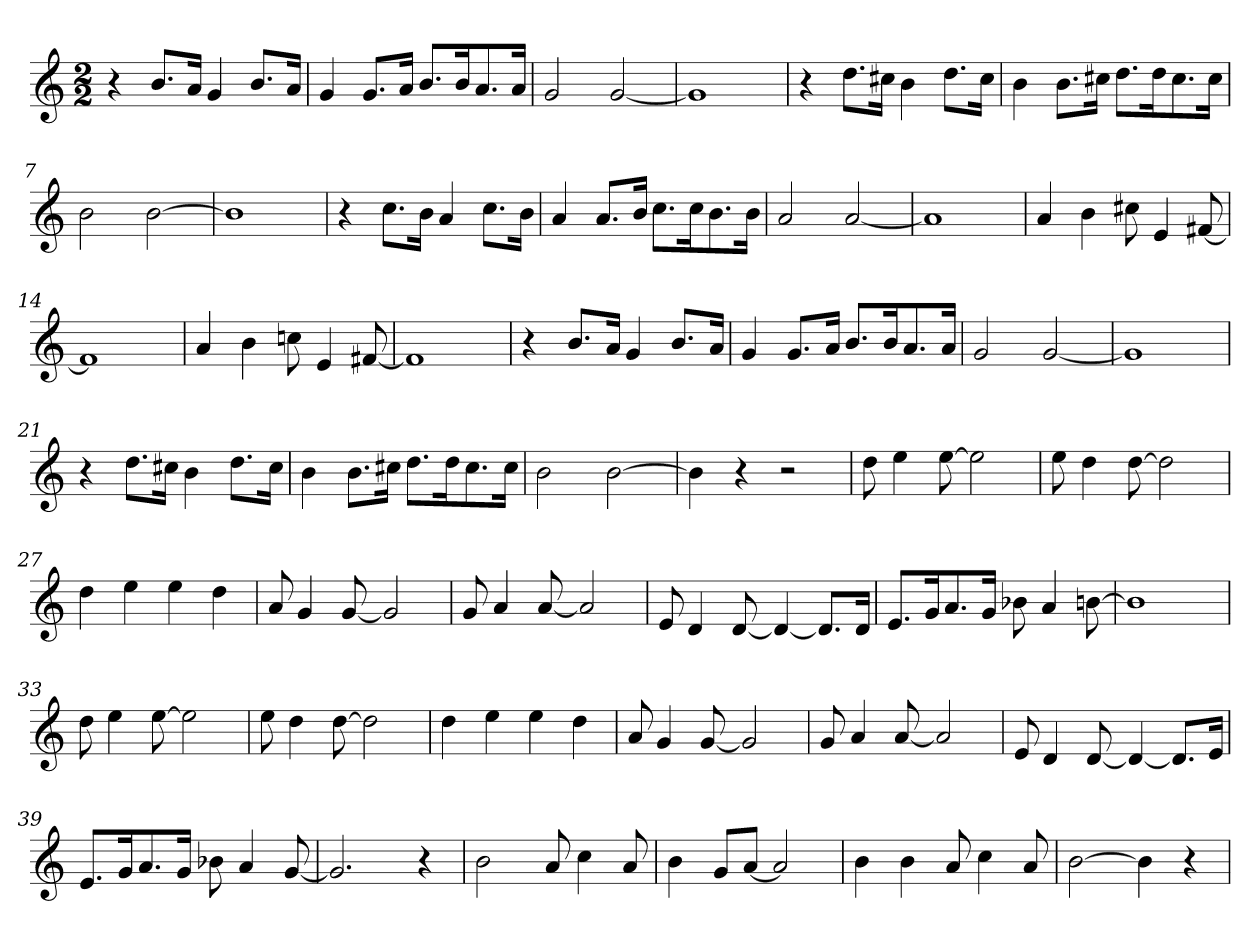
**kern
*part1
*staff1
*M2/2
=1
4r
8.bL
16aJk
4g
8.bL
16aJk
=2
4g
8.gL
16aJk
8.bL
16bK
8.a
16aJk
=3
2g
[2g
=4
1g]
=5
4r
8.ddL
16cc#XJk
4b
8.ddL
16cc#Jk
=6
4b
8.bL
16cc#XJk
8.ddL
16ddK
8.cc#
16cc#Jk
=7
2b
[2b
=8
1b]
=9
4r
8.ccL
16bJk
4a
8.ccL
16bJk
=10
4a
8.aL
16bJk
8.ccL
16ccK
8.b
16bJk
=11
2a
[2a
=12
1a]
=13
4a
4b
8cc#X
4e
[8f#X
=14
1f#]
=15
4a
4b
8ccn
4e
[8f#X
=16
1f#]
=17
4r
8.bL
16aJk
4g
8.bL
16aJk
=18
4g
8.gL
16aJk
8.bL
16bK
8.a
16aJk
=19
2g
[2g
=20
1g]
=21
4r
8.ddL
16cc#XJk
4b
8.ddL
16cc#Jk
=22
4b
8.bL
16cc#XJk
8.ddL
16ddK
8.cc#
16cc#Jk
=23
2b
[2b
=24
4b]
4r
2r
=25
8dd
4ee
[8ee
2ee]
=26
8ee
4dd
[8dd
2dd]
=27
4dd
4ee
4ee
4dd
=28
8a
4g
[8g
2g]
=29
8g
4a
[8a
2a]
=30
8e
4d
[8d
4d_
8.dL]
16dJk
=31
8.eL
16gK
8.a
16gJk
8b-X
4a
[8bn
=32
1b]
=33
8dd
4ee
[8ee
2ee]
=34
8ee
4dd
[8dd
2dd]
=35
4dd
4ee
4ee
4dd
=36
8a
4g
[8g
2g]
=37
8g
4a
[8a
2a]
=38
8e
4d
[8d
4d_
8.dL]
16eJk
=39
8.eL
16gK
8.a
16gJk
8b-X
4a
[8g
=40
2.g]
4r
=41
2b
8a
4cc
8a
=42
4b
8gL
[8aJ
2a]
=43
4b
4b
8a
4cc
8a
=44
[2b
4b]
4r
=
*-
